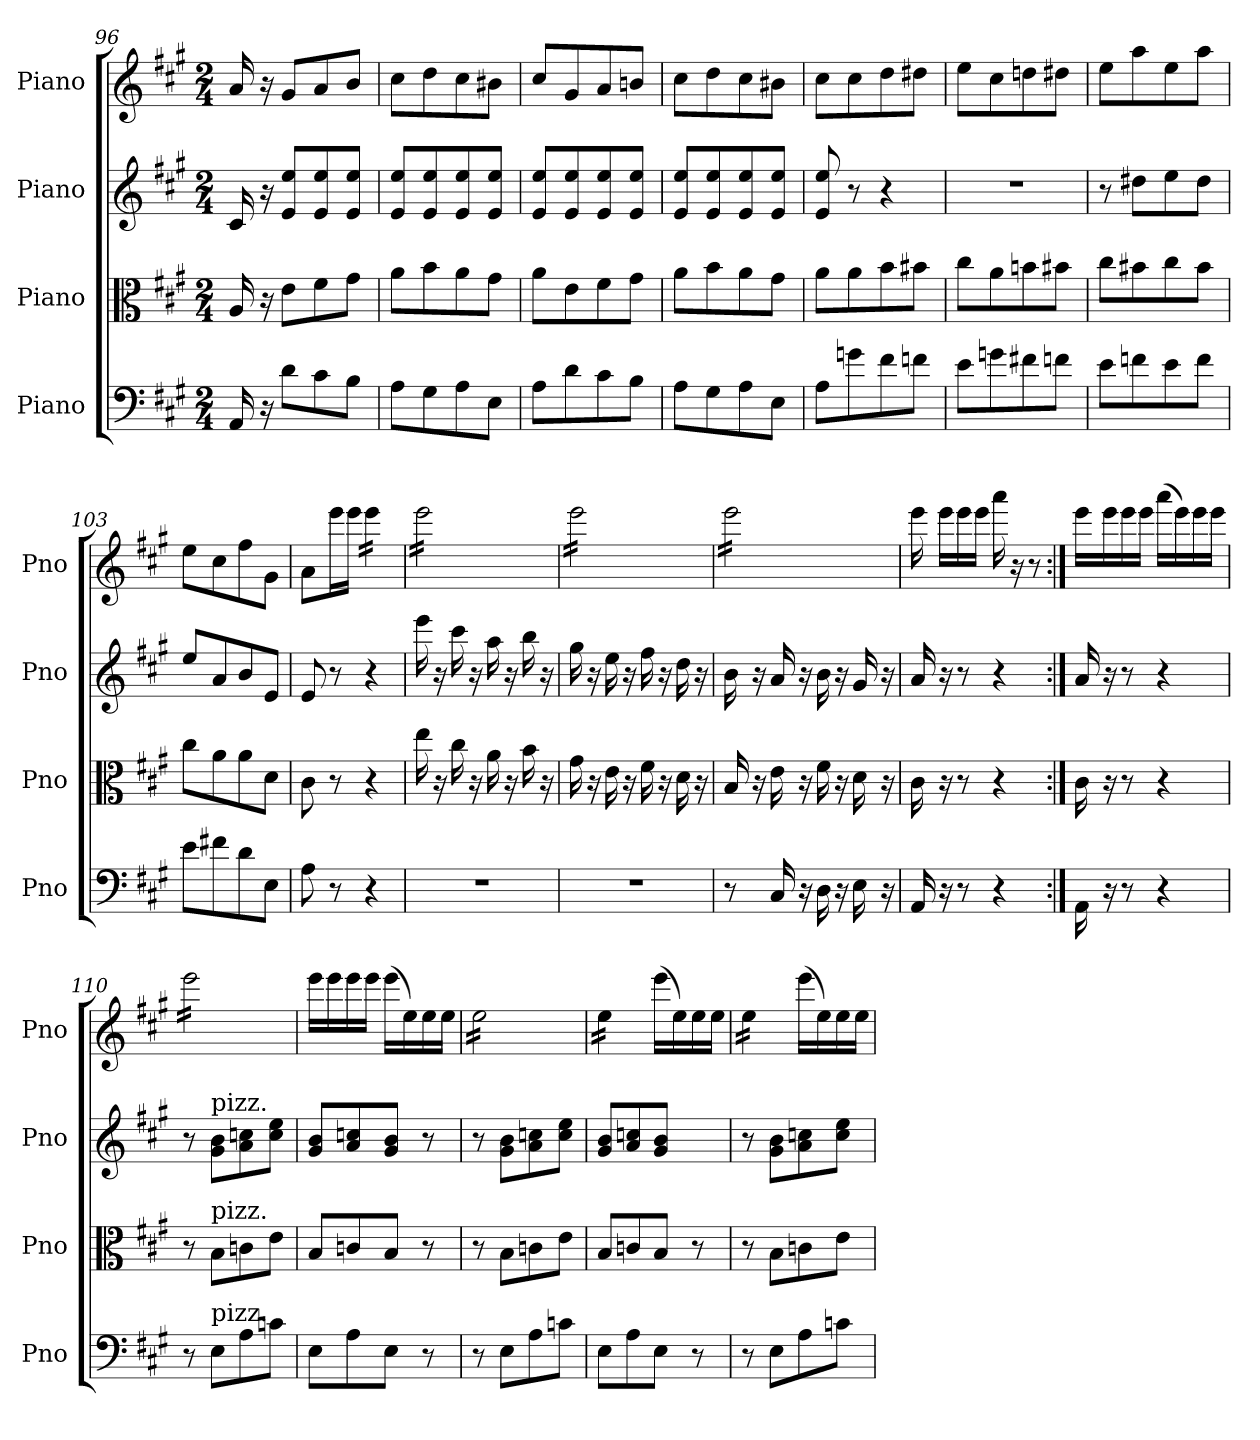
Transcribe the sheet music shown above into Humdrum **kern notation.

**kern	**kern	**kern	**kern
*part4	*part3	*part2	*part1
*staff4	*staff3	*staff2	*staff1
*I"Piano	*I"Piano	*I"Piano	*I"Piano
*I'Pno	*I'Pno	*I'Pno	*I'Pno
*clefF4	*clefC3	*clefG2	*clefG2
*k[f#c#g#]	*k[f#c#g#]	*k[f#c#g#]	*k[f#c#g#]
*M2/4	*M2/4	*M2/4	*M2/4
=96	=96	=96	=96
16AA/	16A/	16c#/	16a/
16r	16r	16r	16r
8d\L	8e\L	8e/ 8ee/L	8g#/L
8c#\	8f#\	8e/ 8ee/	8a/
8B\J	8g#\J	8e/ 8ee/J	8b/J
=97	=97	=97	=97
8A\L	8a\L	8e/ 8ee/L	8cc#\L
8G#\	8b\	8e/ 8ee/	8dd\
8A\	8a\	8e/ 8ee/	8cc#\
8E\J	8g#\J	8e/ 8ee/J	8b#X\J
=98	=98	=98	=98
8A\L	8a\L	8e/ 8ee/L	8cc#/L
8d\	8e\	8e/ 8ee/	8g#/
8c#\	8f#\	8e/ 8ee/	8a/
8B\J	8g#\J	8e/ 8ee/J	8bn/J
=99	=99	=99	=99
8A\L	8a\L	8e/ 8ee/L	8cc#\L
8G#\	8b\	8e/ 8ee/	8dd\
8A\	8a\	8e/ 8ee/	8cc#\
8E\J	8g#\J	8e/ 8ee/J	8b#X\J
=100	=100	=100	=100
8A\L	8a\L	8e/ 8ee/	8cc#\L
8gn\	8a\	8r	8cc#\
8f#\	8b\	4r	8dd\
8fn\J	8b#X\J	.	8dd#X\J
=101	=101	=101	=101
8e\L	8cc#\L	2r	8ee\L
8gn\	8a\	.	8cc#\
8f#X\	8bn\	.	8ddn\
8fn\J	8b#X\J	.	8dd#X\J
=102	=102	=102	=102
8e\L	8cc#\L	8r	8ee\L
8fn\	8b#X\	8dd#X\L	8aa\
8e\	8cc#\	8ee\	8ee\
8f\J	8b#\J	8dd#\J	8aa\J
=103	=103	=103	=103
8e\L	8cc#\L	8ee/L	8ee\L
8f#X\	8a\	8a/	8cc#\
8d\	8a\	8b/	8ff#\
8E\J	8d\J	8e/J	8g#\J
!!LO:PB:g=z
=104	=104	=104	=104
8A\	8c#\	8e/	8a\L
8r	8r	8r	16eee\L
.	.	.	16eee\JJ
*	*	*	*tremolo
4r	4r	4r	16eee\LL
.	.	.	16eee\
.	.	.	16eee\
.	.	.	16eee\JJ
=105	=105	=105	=105
2r	16ee\	16eee\	16eee\LL
.	16r	16r	16eee\
.	16cc#\	16ccc#\	16eee\
.	16r	16r	16eee\
.	16a\	16aa\	16eee\
.	16r	16r	16eee\
.	16b\	16bb\	16eee\
.	16r	16r	16eee\JJ
=106	=106	=106	=106
2r	16g#\	16gg#\	16eee\LL
.	16r	16r	16eee\
.	16e\	16ee\	16eee\
.	16r	16r	16eee\
.	16f#\	16ff#\	16eee\
.	16r	16r	16eee\
.	16d\	16dd\	16eee\
.	16r	16r	16eee\JJ
=107	=107	=107	=107
8r	16B/	16b\	16eee\LL
.	16r	16r	16eee\
16C#/	16e\	16a/	16eee\
16r	16r	16r	16eee\
16D\	16f#\	16b\	16eee\
16r	16r	16r	16eee\
16E\	16d\	16g#/	16eee\
16r	16r	16r	16eee\JJ
*	*	*	*Xtremolo
=108	=108	=108	=108
16AA/	16c#\	16a/	16eee\
16r	16r	16r	16eee\LL
8r	8r	8r	16eee\
.	.	.	16eee\JJ
4r	4r	4r	16aaa\
.	.	.	16r
.	.	.	8r
=109:|!	=109:|!	=109:|!	=109:|!
16AA\	16c#\	16a/	16eee\LL
16r	16r	16r	16eee\
8r	8r	8r	16eee\
.	.	.	16eee\JJ
4r	4r	4r	(16aaa\LL
.	.	.	16eee\)
.	.	.	16eee\
.	.	.	16eee\JJ
=110	=110	=110	=110
*	*	*	*tremolo
8r	8r	8r	16eee\LL
.	.	.	16eee\
!	!	!LO:TX:a:t=pizz.	!
!	!LO:TX:a:t=pizz.	!	!
!LO:TX:a:t=pizz.	!	!	!
8E\L	8B\L	8g#\ 8b\L	16eee\
.	.	.	16eee\
8A\	8cn\	8a\ 8ccn\	16eee\
.	.	.	16eee\
8cn\J	8e\J	8cc\ 8ee\J	16eee\
.	.	.	16eee\JJ
*	*	*	*Xtremolo
=111	=111	=111	=111
8E\L	8B/L	8g#/ 8b/L	16eee\LL
.	.	.	16eee\
8A\	8cn/	8a/ 8ccn/	16eee\
.	.	.	16eee\JJ
8E\J	8B/J	8g#/ 8b/J	(16eee\LL
.	.	.	16ee\)
8r	8r	8r	16ee\
.	.	.	16ee\JJ
=112	=112	=112	=112
*	*	*	*tremolo
8r	8r	8r	16ee\LL
.	.	.	16ee\
8E\L	8B\L	8g#\ 8b\L	16ee\
.	.	.	16ee\
8A\	8cn\	8a\ 8ccn\	16ee\
.	.	.	16ee\
8cn\J	8e\J	8cc\ 8ee\J	16ee\
.	.	.	16ee\JJ
!!LO:LB:g=z
=113	=113	=113	=113
8E\L	8B/L	8g#/ 8b/L	16ee\LL
.	.	.	16ee\
8A\	8cn/	8a/ 8ccn/	16ee\
.	.	.	16ee\JJ
*	*	*	*Xtremolo
8E\J	8B/J	8g#/ 8b/J	(16eee\LL
.	.	.	16ee\)
8r	8r	8ryy	16ee\
.	.	.	16ee\JJ
=114	=114	=114	=114
*	*	*	*tremolo
8r	8r	8r	16ee\LL
.	.	.	16ee\
8E\L	8B\L	8g#\ 8b\L	16ee\
.	.	.	16ee\JJ
*	*	*	*Xtremolo
8A\	8cn\	8a\ 8ccn\	(16eee\LL
.	.	.	16ee\)
8cn\J	8e\J	8cc\ 8ee\J	16ee\
.	.	.	16ee\JJ
=	=	=	=
*-	*-	*-	*-
